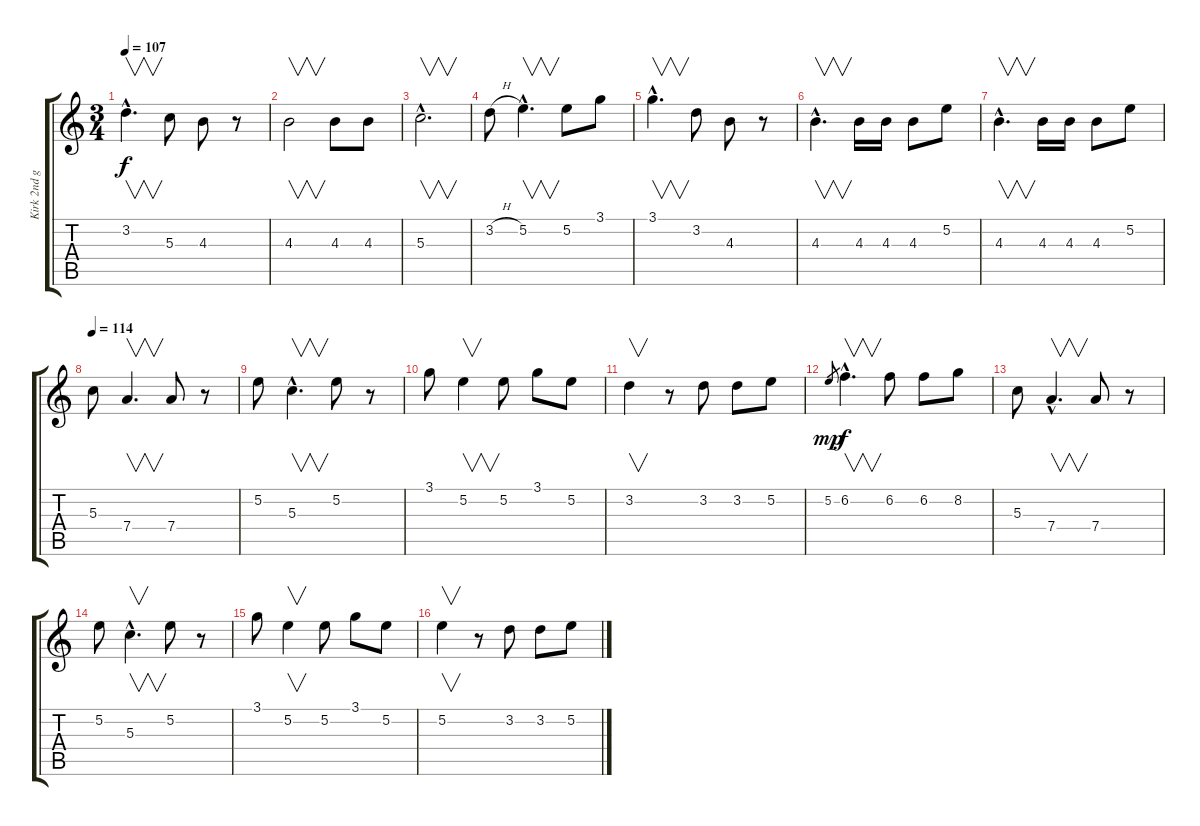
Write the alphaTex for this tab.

\track ("Kirk 2nd guitar" "Kirk 2nd g") {instrument distortionguitar}
\staff {score tabs}
\tuning (E4 B3 G3 D3 A2 E2) {hide}
\ts (3 4)
\tempo 107
\clef g2
\ks c
3.2{hac}.4{v d dy f} 5.3.8 4.3.8 r.8 |
4.3.2{v} 4.3.8 4.3.8 |
5.3{hac}.2{v d} |
3.2{h}.8 5.2{hac}.4{v d} 5.2.8 3.1.8 |
3.1{hac}.4{v d} 3.2.8 4.3.8 r.8 |
4.3{hac}.4{v d} 4.3.16 4.3.16 4.3.8 5.2.8 |
4.3{hac}.4{v d} 4.3.16 4.3.16 4.3.8 5.2.8 |
\tempo 114
5.3.8 7.4.4{v d} 7.4.8 r.8 |
5.2.8 5.3{hac}.4{v d} 5.2.8 r.8 |
3.1.8 5.2.4{v} 5.2.8 3.1.8 5.2.8 |
3.2.4{v} r.8 3.2.8 3.2.8 5.2.8 |
5.2.8{gr dy mp} 6.2{hac}.4{v d dy f} 6.2.8 6.2.8 8.2.8 |
5.3.8 7.4{hac}.4{v d} 7.4.8 r.8 |
5.2.8 5.3{hac}.4{v d} 5.2.8 r.8 |
3.1.8 5.2.4{v} 5.2.8 3.1.8 5.2.8 |
5.2.4{v} r.8 3.2.8 3.2.8 5.2.8
